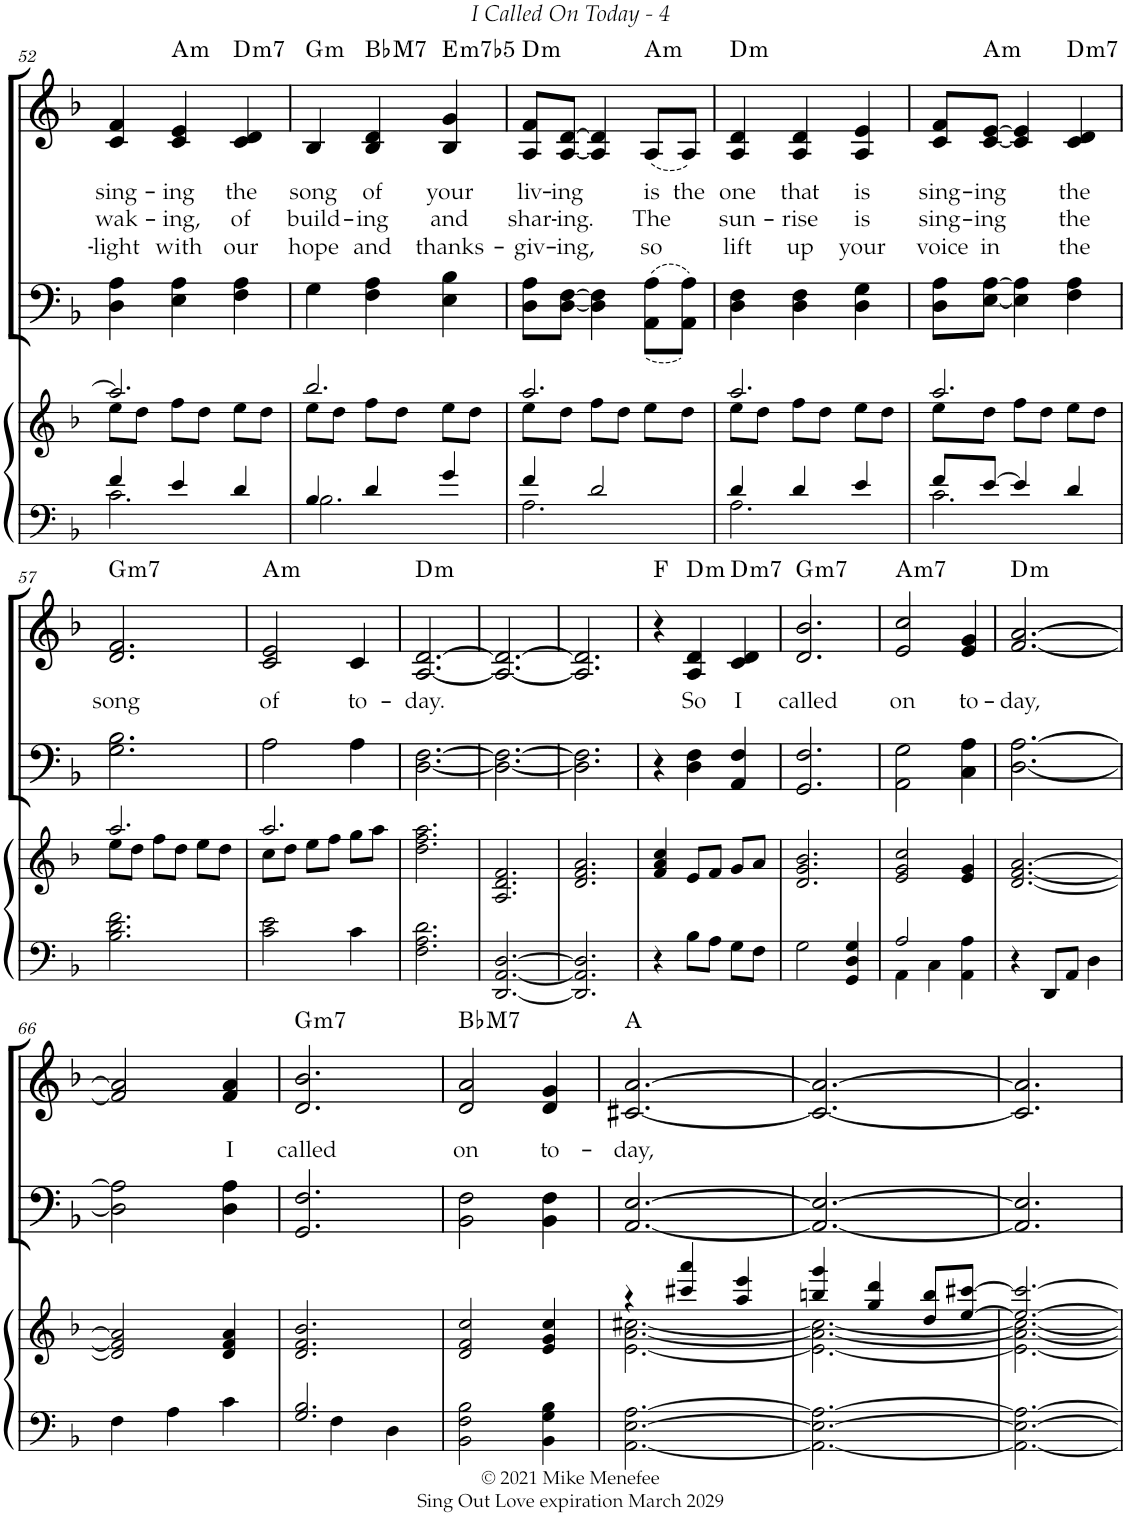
**kern	**kern	**kern	**kern	**text	**text	**text	**harte
*part3	*part3	*part2	*part1	*part1	*part1	*part1	*part1
*staff4	*staff3	*staff2	*staff1	*staff1	*staff1	*staff1	*
*I"Piano	*	*I"Bass	*I"Soprano	*	*	*	*
*I'Pno	*	*	*	*	*	*	*
!!LO:PB:g=z
*clefF4	*clefG2	*clefF4	*clefG2	*	*	*	*
*k[b-]	*k[b-]	*k[b-]	*k[b-]	*	*	*	*
*d:	*d:	*d:	*d:	*	*	*	*
*M3/4	*M3/4	*M3/4	*M3/4	*	*	*	*
=52	=52	=52	=52	=52	=52	=52	=52
*^	*^	*	*	*	*	*	*
!	!	!	!	!	!	!LO:LY:b	!LO:LY:b	!LO:LY:b	!
4f/	2.c\	2.aa/]	8ee\L	4D\ 4A\	4c/ 4f/	sing-	wak-	-light	.
.	.	.	8dd\J	.	.	.	.	.	.
!	!	!	!	!	!	!LO:LY:b	!LO:LY:b	!LO:LY:b	!LO:H:kt=m
4e/	.	.	8ff\L	4E\ 4A\	4c/ 4e/	-ing	-ing,	with	A:min
.	.	.	8dd\J	.	.	.	.	.	.
!	!	!	!	!	!	!LO:LY:b	!LO:LY:b	!LO:LY:b	!LO:H:kt=m7
4d/	.	.	8ee\L	4F\ 4A\	4c/ 4d/	the	of	our	D:min7
.	.	.	8dd\J	.	.	.	.	.	.
=53	=53	=53	=53	=53	=53	=53	=53	=53	=53
!	!	!	!	!	!	!LO:LY:b	!LO:LY:b	!LO:LY:b	!LO:H:kt=m
4B-/	2.B-\	2.bb-/	8ee\L	4G\	4B-/	song	build-	hope	G:min
.	.	.	8dd\J	.	.	.	.	.	.
!	!	!	!	!	!	!LO:LY:b	!LO:LY:b	!LO:LY:b	!LO:H:kt=M7
4d/	.	.	8ff\L	4F\ 4A\	4B-/ 4d/	of	-ing	and	Bb:maj7
.	.	.	8dd\J	.	.	.	.	.	.
!	!	!	!	!	!	!LO:LY:b	!LO:LY:b	!LO:LY:b	!LO:H:kt=m7b5
4g/	.	.	8ee\L	4E\ 4B-\	4B-/ 4g/	your	and	thanks-	E:hdim7
.	.	.	8dd\J	.	.	.	.	.	.
=54	=54	=54	=54	=54	=54	=54	=54	=54	=54
!	!	!	!	!	!	!LO:LY:b	!LO:LY:b	!LO:LY:b	!LO:H:kt=m
4f/	2.A\	2.aa/	8ee\L	8D\ 8A\L	8A/ 8f/L	liv-	shar-	-giv-	D:min
!	!	!	!	!	!	!LO:LY:b	!LO:LY:b	!LO:LY:b	!
.	.	.	8dd\J	[<8D\ [>8F\J	[<8A/ [>8d/J	-ing	-ing.	-ing,	.
2d/	.	.	8ff\L	4D\] 4F\]	4A/] 4d/]	.	.	.	.
.	.	.	8dd\J	.	.	.	.	.	.
!	!	!	!	!	!	!LO:LY:b	!LO:LY:b	!LO:LY:b	!LO:H:kt=m
.	.	.	8ee\L	(>(<8AA\ 8A\L	(<8A/L	is	The	so	A:min
!	!	!	!	!	!	!LO:LY:b	!	!	!
.	.	.	8dd\J	8AA\ 8A\J))	8A/J)	the	.	.	.
=55	=55	=55	=55	=55	=55	=55	=55	=55	=55
!	!	!	!	!	!	!LO:LY:b	!LO:LY:b	!LO:LY:b	!LO:H:kt=m
4d/	2.A\	2.aa/	8ee\L	4D\ 4F\	4A/ 4d/	one	sun-	lift	D:min
.	.	.	8dd\J	.	.	.	.	.	.
!	!	!	!	!	!	!LO:LY:b	!LO:LY:b	!LO:LY:b	!
4d/	.	.	8ff\L	4D\ 4F\	4A/ 4d/	that	-rise	up	.
.	.	.	8dd\J	.	.	.	.	.	.
!	!	!	!	!	!	!LO:LY:b	!LO:LY:b	!LO:LY:b	!
4e/	.	.	8ee\L	4D\ 4G\	4A/ 4e/	is	is	your	.
.	.	.	8dd\J	.	.	.	.	.	.
=56	=56	=56	=56	=56	=56	=56	=56	=56	=56
!	!	!	!	!	!	!LO:LY:b	!LO:LY:b	!LO:LY:b	!
8f/L	2.c\	2.aa/	8ee\L	8D\ 8A\L	8c/ 8f/L	sing-	sing-	voice	.
!	!	!	!	!	!	!LO:LY:b	!LO:LY:b	!LO:LY:b	!LO:H:kt=m
[>8e/J	.	.	8dd\J	[<8E\ [>8A\J	[<8c/ [>8e/J	-ing	-ing	in	A:min
4e/]	.	.	8ff\L	4E\] 4A\]	4c/] 4e/]	.	.	.	.
.	.	.	8dd\J	.	.	.	.	.	.
!	!	!	!	!	!	!LO:LY:b	!LO:LY:b	!LO:LY:b	!LO:H:kt=m7
4d/	.	.	8ee\L	4F\ 4A\	4c/ 4d/	the	the	the	D:min7
.	.	.	8dd\J	.	.	.	.	.	.
*v	*v	*	*	*	*	*	*	*	*
!!LO:LB:g=z
=57	=57	=57	=57	=57	=57	=57	=57	=57
!	!	!	!	!	!LO:LY:b	!	!	!LO:H:kt=m7
2.B-\ 2.d\ 2.f\	2.aa/	8ee\L	2.G\ 2.B-\	2.d/ 2.f/	song	.	.	G:min7
.	.	8dd\J	.	.	.	.	.	.
.	.	8ff\L	.	.	.	.	.	.
.	.	8dd\J	.	.	.	.	.	.
.	.	8ee\L	.	.	.	.	.	.
.	.	8dd\J	.	.	.	.	.	.
=58	=58	=58	=58	=58	=58	=58	=58	=58
!	!	!	!	!	!LO:LY:b	!	!	!LO:H:kt=m
2c\ 2e\	2.aa/	8cc\L	2A\	2c/ 2e/	of	.	.	A:min
.	.	8dd\J	.	.	.	.	.	.
.	.	8ee\L	.	.	.	.	.	.
.	.	8ff\J	.	.	.	.	.	.
!	!	!	!	!	!LO:LY:b	!	!	!
4c\	.	8gg\L	4A\	4c/	to-	.	.	.
.	.	8aa\J	.	.	.	.	.	.
=59	=59	=59	=59	=59	=59	=59	=59	=59
!	!	!	!	!	!LO:LY:b	!	!	!LO:H:kt=m
*	*v	*v	*	*	*	*	*	*
2.F\ 2.A\ 2.d\	2.dd\ 2.ff\ 2.aa\	[<2.D\ [>2.F\	[<2.A/ [>2.d/	-day.	.	.	D:min
=60	=60	=60	=60	=60	=60	=60	=60
[2.DD/ [2.AA/ [2.D/	2.A/ 2.d/ 2.f/	2.D\_ 2.F\_	2.A/_ 2.d/_	.	.	.	.
=61	=61	=61	=61	=61	=61	=61	=61
2.DD/] 2.AA/] 2.D/]	2.d/ 2.f/ 2.a/	2.D\] 2.F\]	2.A/] 2.d/]	.	.	.	.
=62	=62	=62	=62	=62	=62	=62	=62
4r	4f/ 4a/ 4cc/	4r	4r	.	.	.	F:maj
!	!	!	!	!LO:LY:b	!	!	!LO:H:kt=m
8B-\L	8e/L	4D\ 4F\	4A/ 4d/	So	.	.	D:min
8A\J	8f/J	.	.	.	.	.	.
!	!	!	!	!LO:LY:b	!	!	!LO:H:kt=m7
8G\L	8g/L	4AA/ 4F/	4c/ 4d/	I	.	.	D:min7
8F\J	8a/J	.	.	.	.	.	.
=63	=63	=63	=63	=63	=63	=63	=63
!	!	!	!	!LO:LY:b	!	!	!LO:H:kt=m7
2G\	2.d/ 2.g/ 2.b-/	2.GG/ 2.F/	2.d/ 2.b-/	called	.	.	G:min7
4GG/ 4D/ 4G/	.	.	.	.	.	.	.
=64	=64	=64	=64	=64	=64	=64	=64
*^	*	*	*	*	*	*	*
!	!	!	!	!	!LO:LY:b	!	!	!LO:H:kt=m7
2A/	4AA\	2e/ 2g/ 2cc/	2AA\ 2G\	2e/ 2cc/	on	.	.	A:min7
.	4C\	.	.	.	.	.	.	.
!	!	!	!	!	!LO:LY:b	!	!	!
4AA\ 4A\	4ryy	4e/ 4g/	4C\ 4A\	4e/ 4g/	to-	.	.	.
=65	=65	=65	=65	=65	=65	=65	=65	=65
!	!	!	!	!	!LO:LY:b	!	!	!LO:H:kt=m
*v	*v	*	*	*	*	*	*	*
4r	[2.d/ [2.f/ [2.a/	[<2.D\ [>2.A\	[<2.f/ [>2.a/	-day,	.	.	D:min
8DD/L	.	.	.	.	.	.	.
8AA/J	.	.	.	.	.	.	.
4D\	.	.	.	.	.	.	.
!!LO:LB:g=z
=66	=66	=66	=66	=66	=66	=66	=66
4F\	2d/] 2f/] 2a/]	2D\] 2A\]	2f/] 2a/]	.	.	.	.
4A\	.	.	.	.	.	.	.
!	!	!	!	!LO:LY:b	!	!	!
4c\	4d/ 4f/ 4a/	4D\ 4A\	4f/ 4a/	I	.	.	.
=67	=67	=67	=67	=67	=67	=67	=67
*^	*	*	*	*	*	*	*
!	!	!	!	!	!LO:LY:b	!	!	!LO:H:kt=m7
2.G/ 2.B-/	4ryy	2.d/ 2.f/ 2.b-/	2.GG/ 2.F/	2.d/ 2.b-/	called	.	.	G:min7
.	4F\	.	.	.	.	.	.	.
.	4D\	.	.	.	.	.	.	.
=68	=68	=68	=68	=68	=68	=68	=68	=68
!	!	!	!	!	!LO:LY:b	!	!	!LO:H:kt=M7
*v	*v	*	*	*	*	*	*	*
2BB-\ 2F\ 2B-\	2d/ 2f/ 2cc/	2BB-\ 2F\	2d/ 2a/	on	.	.	Bb:maj7
!	!	!	!	!LO:LY:b	!	!	!
4BB-\ 4G\ 4B-\	4e/ 4g/ 4cc/	4BB-\ 4F\	4d/ 4g/	to-	.	.	.
=69	=69	=69	=69	=69	=69	=69	=69
*	*^	*	*	*	*	*	*
!	!	!	!	!	!LO:LY:b	!	!	!
[2.AA\ [2.E\ [2.A\	4r	[<2.e\ [<2.a\ [<2.cc#X\	[<2.AA/ [>2.E/	[<2.c#X/ [>2.a/	-day,	.	.	A:maj
.	4ccc#X/ 4aaa/	.	.	.	.	.	.	.
.	4aa/ 4eee/	.	.	.	.	.	.	.
=70	=70	=70	=70	=70	=70	=70	=70	=70
2.AA\_ 2.E\_ 2.A\_	4bbn/ 4ggg/	2.e\_ 2.a\_ 2.cc#\_	2.AA/_ 2.E/_	2.c#/_ 2.a/_	.	.	.	.
.	4gg/ 4ddd/	.	.	.	.	.	.	.
.	8dd/ 8bb/L	.	.	.	.	.	.	.
.	[>8ee/ [>8ccc#X/J	.	.	.	.	.	.	.
=71	=71	=71	=71	=71	=71	=71	=71	=71
2.AA\_ 2.E\_ 2.A\_	2.ee/_ 2.ccc#/_	2.e\_ 2.a\_ 2.cc#\_	2.AA/] 2.E/]	2.c#/] 2.a/]	.	.	.	.
*	*v	*v	*	*	*	*	*	*
=	=	=	=	=	=	=	=
*-	*-	*-	*-	*-	*-	*-	*-
